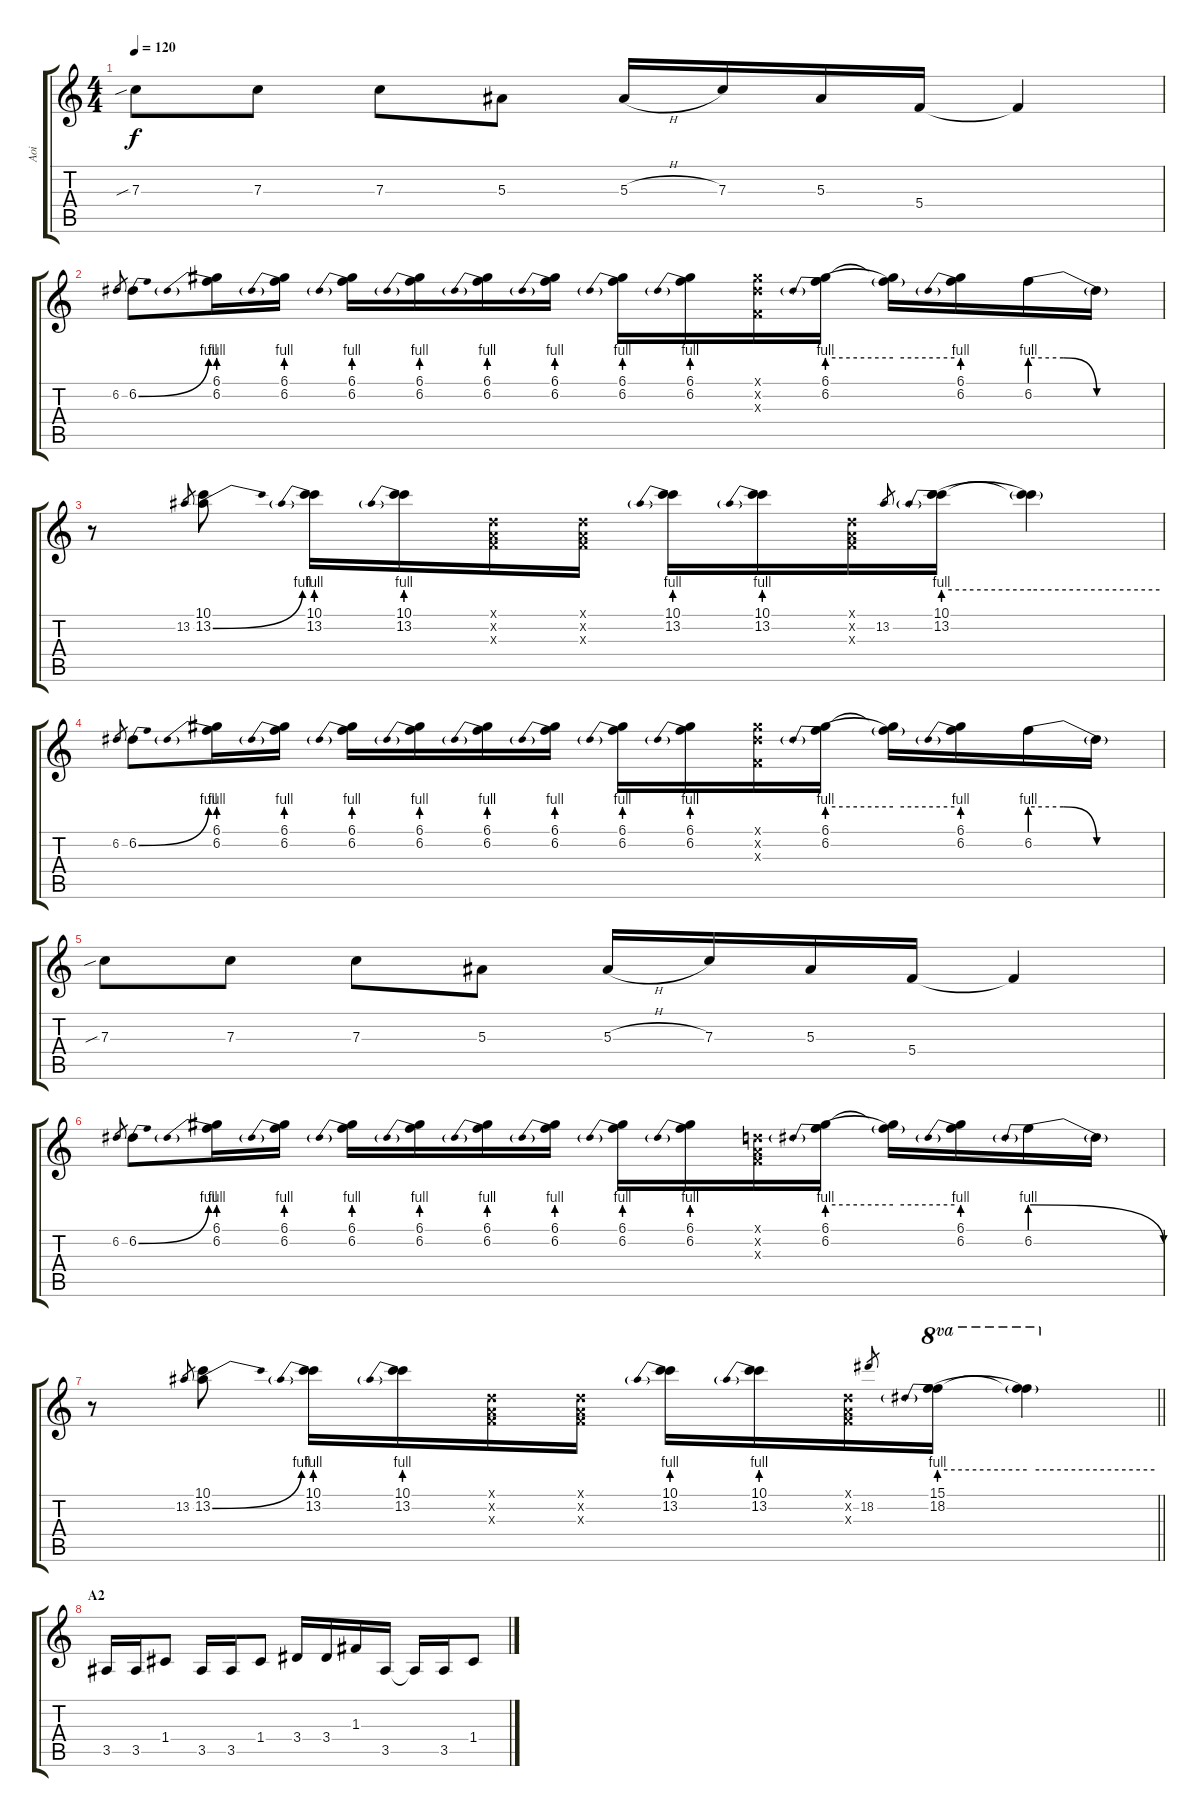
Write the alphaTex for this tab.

\track ("Aoi" "Aoi") {instrument distortionguitar}
\staff {score tabs}
\tuning (D4 A3 F3 C3 G2 D2) {hide}
\ts (4 4)
\tempo 120
\clef g2
\ks c
7.3{sib}.8{dy f} 7.3.8 7.3.8 5.3.8 5.3{h}.16 7.3.16 5.3.16 5.4.16 5.4{t}.4 |
6.2.8{gr} 6.2{be (bend 0 0 60 4)}.8 (6.1 6.2{be (prebend 0 4 60 4)}).16 (6.1 6.2{be (prebend 0 4 60 4)}).16 (6.1 6.2{be (prebend 0 4 60 4)}).16 (6.1 6.2{be (prebend 0 4 60 4)}).16 (6.1 6.2{be (prebend 0 4 60 4)}).16 (6.1 6.2{be (prebend 0 4 60 4)}).16 (6.1 6.2{be (prebend 0 4 60 4)}).16 (6.1 6.2{be (prebend 0 4 60 4)}).16 (6.1{x} 6.2{x} 0.3{x}).16 (6.1 6.2{be (prebend 0 4 60 4)}).16 (6.1{t} 6.2{be (hold 0 4 60 4) t}).16 (6.1 6.2{be (prebend 0 4 60 4)}).16 6.2{be (custom 0 4 15 4 30 0 60 0)}.16 6.2{t}.16 |
r.8 13.2.8{gr} (10.1 13.2{be (bend 0 0 60 4)}).8 (10.1 13.2{be (prebend 0 4 60 4)}).16 (10.1 13.2{be (prebend 0 4 60 4)}).16 (0.1{x} 0.2{x} 0.3{x}).16 (0.1{x} 0.2{x} 0.3{x}).16 (10.1 13.2{be (prebend 0 4 60 4)}).16 (10.1 13.2{be (prebend 0 4 60 4)}).16 (0.1{x} 0.2{x} 0.3{x}).16 13.2.8{gr} (10.1 13.2{be (prebend 0 4 60 4)}).16 (10.1{t} 13.2{be (hold 0 4 60 4) t}).4 |
6.2.8{gr} 6.2{be (bend 0 0 60 4)}.8 (6.1 6.2{be (prebend 0 4 60 4)}).16 (6.1 6.2{be (prebend 0 4 60 4)}).16 (6.1 6.2{be (prebend 0 4 60 4)}).16 (6.1 6.2{be (prebend 0 4 60 4)}).16 (6.1 6.2{be (prebend 0 4 60 4)}).16 (6.1 6.2{be (prebend 0 4 60 4)}).16 (6.1 6.2{be (prebend 0 4 60 4)}).16 (6.1 6.2{be (prebend 0 4 60 4)}).16 (6.1{x} 6.2{x} 0.3{x}).16 (6.1 6.2{be (prebend 0 4 60 4)}).16 (6.1{t} 6.2{be (hold 0 4 60 4) t}).16 (6.1 6.2{be (prebend 0 4 60 4)}).16 6.2{be (custom 0 4 15 4 30 0 60 0)}.16 6.2{t}.16 |
7.3{sib}.8 7.3.8 7.3.8 5.3.8 5.3{h}.16 7.3.16 5.3.16 5.4.16 5.4{t}.4 |
6.2.8{gr} 6.2{be (bend 0 0 60 4)}.8 (6.1 6.2{be (prebend 0 4 60 4)}).16 (6.1 6.2{be (prebend 0 4 60 4)}).16 (6.1 6.2{be (prebend 0 4 60 4)}).16 (6.1 6.2{be (prebend 0 4 60 4)}).16 (6.1 6.2{be (prebend 0 4 60 4)}).16 (6.1 6.2{be (prebend 0 4 60 4)}).16 (6.1 6.2{be (prebend 0 4 60 4)}).16 (6.1 6.2{be (prebend 0 4 60 4)}).16 (0.1{x} 0.2{x} 0.3{x}).16 (6.1 6.2{be (prebend 0 4 60 4)}).16 (6.1{t} 6.2{be (hold 0 4 60 4) t}).16 (6.1 6.2{be (prebend 0 4 60 4)}).16 6.2{be (prebendrelease 0 4 60 0)}.16 6.2{t}.16 |
\barLineRight lightlight
r.8 13.2.8{gr} (10.1 13.2{be (bend 0 0 60 4)}).8 (10.1 13.2{be (prebend 0 4 60 4)}).16 (10.1 13.2{be (prebend 0 4 60 4)}).16 (0.1{x} 0.2{x} 0.3{x}).16 (0.1{x} 0.2{x} 0.3{x}).16 (10.1 13.2{be (prebend 0 4 60 4)}).16 (10.1 13.2{be (prebend 0 4 60 4)}).16 (0.1{x} 0.2{x} 0.3{x}).16 18.2.8{gr} (15.1 18.2{be (prebend 0 4 60 4)}).16{ot 8va} (15.1{t} 18.2{be (hold 0 4 60 4) t}).4{ot 8va} |
\section ("" "A2")
3.5.16 3.5.16 1.4.8 3.5.16 3.5.16 1.4.8 3.4.16 3.4.16 1.3.16 3.5.16 3.5{t}.16 3.5.16 1.4.8
